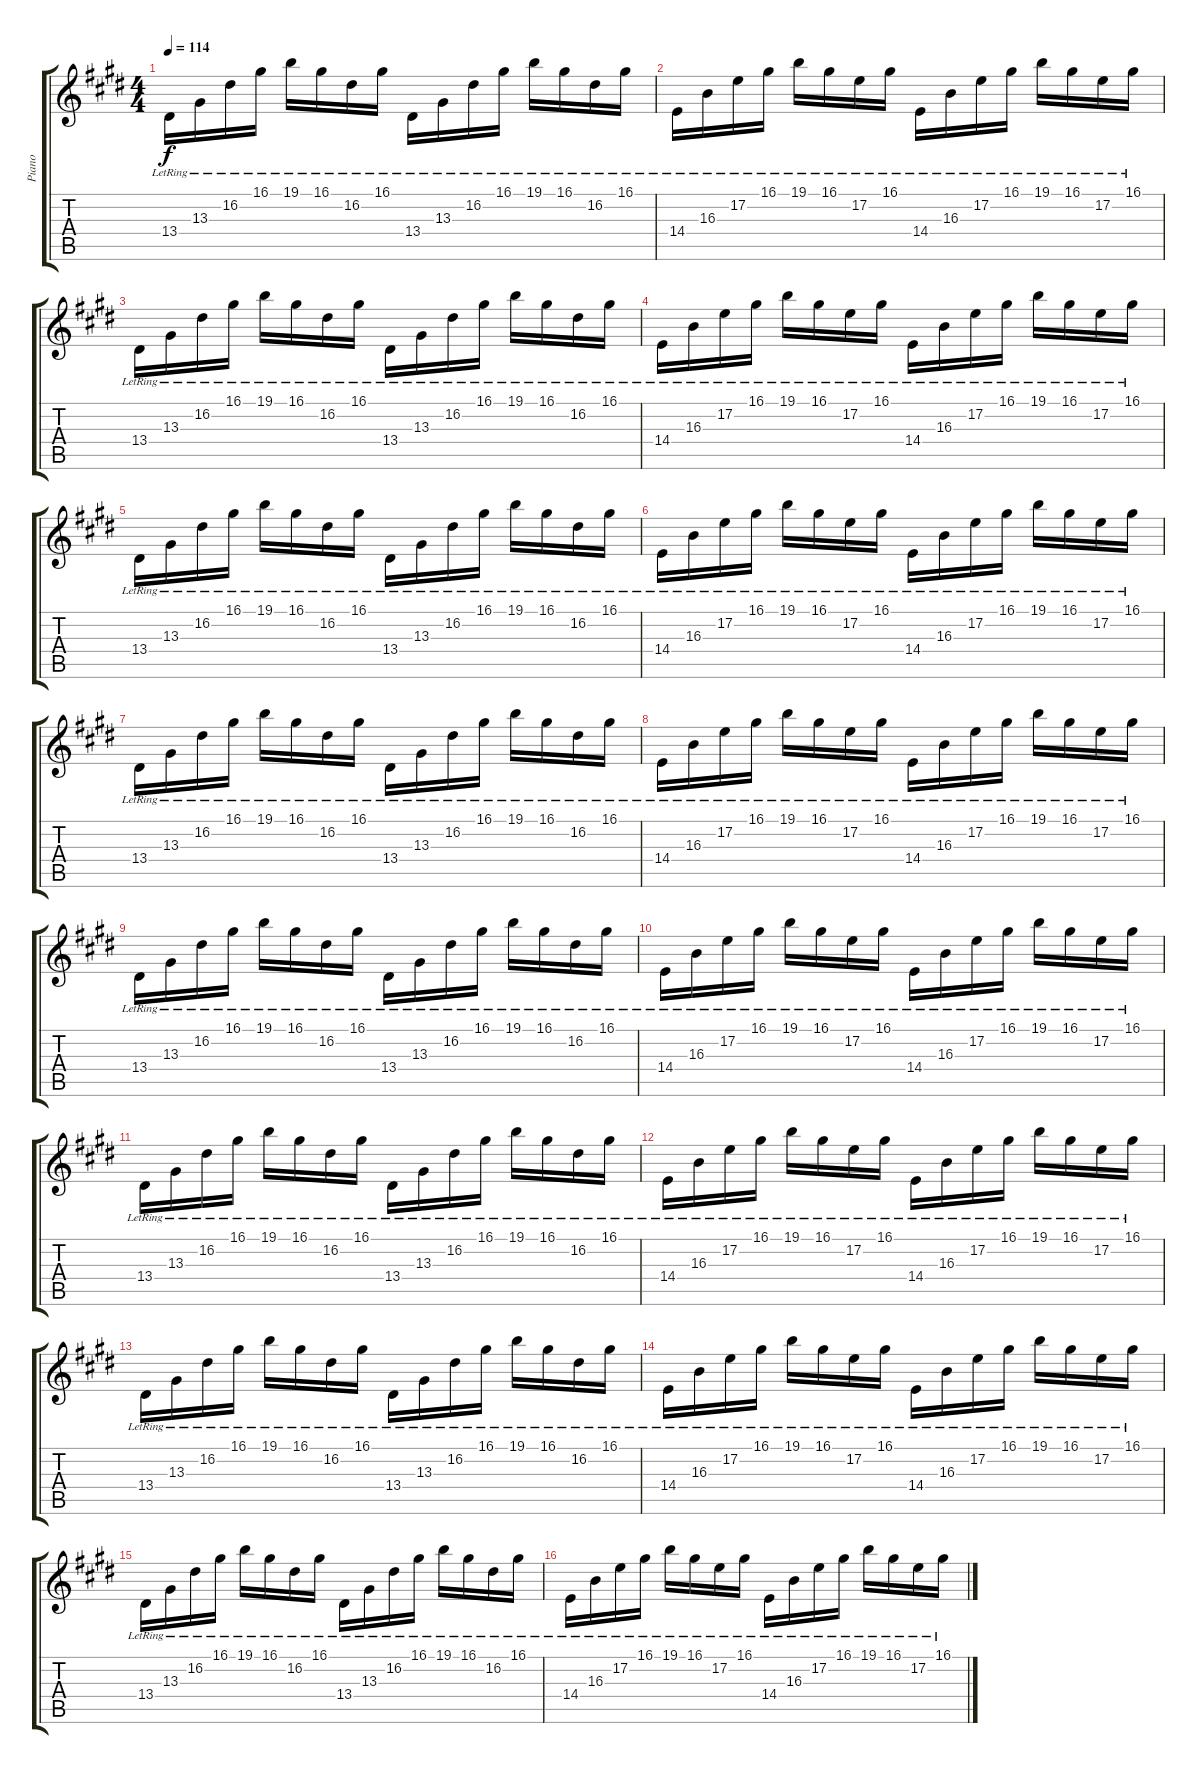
\track ("Piano" "Piano") {instrument acousticgrandpiano}
\staff {score tabs}
\tuning (E4 B3 G3 D3 A2 E2) {hide}
\ts (4 4)
\tempo 114
\clef g2
\ks e
13.4{lr}.16{dy f} 13.3{lr}.16 16.2{lr}.16 16.1{lr}.16 19.1{lr}.16 16.1{lr}.16 16.2{lr}.16 16.1{lr}.16 13.4{lr}.16 13.3{lr}.16 16.2{lr}.16 16.1{lr}.16 19.1{lr}.16 16.1{lr}.16 16.2{lr}.16 16.1{lr}.16 |
14.4{lr}.16 16.3{lr}.16 17.2{lr}.16 16.1{lr}.16 19.1{lr}.16 16.1{lr}.16 17.2{lr}.16 16.1{lr}.16 14.4{lr}.16 16.3{lr}.16 17.2{lr}.16 16.1{lr}.16 19.1{lr}.16 16.1{lr}.16 17.2{lr}.16 16.1{lr}.16 |
13.4{lr}.16 13.3{lr}.16 16.2{lr}.16 16.1{lr}.16 19.1{lr}.16 16.1{lr}.16 16.2{lr}.16 16.1{lr}.16 13.4{lr}.16 13.3{lr}.16 16.2{lr}.16 16.1{lr}.16 19.1{lr}.16 16.1{lr}.16 16.2{lr}.16 16.1{lr}.16 |
14.4{lr}.16 16.3{lr}.16 17.2{lr}.16 16.1{lr}.16 19.1{lr}.16 16.1{lr}.16 17.2{lr}.16 16.1{lr}.16 14.4{lr}.16 16.3{lr}.16 17.2{lr}.16 16.1{lr}.16 19.1{lr}.16 16.1{lr}.16 17.2{lr}.16 16.1{lr}.16 |
13.4{lr}.16 13.3{lr}.16 16.2{lr}.16 16.1{lr}.16 19.1{lr}.16 16.1{lr}.16 16.2{lr}.16 16.1{lr}.16 13.4{lr}.16 13.3{lr}.16 16.2{lr}.16 16.1{lr}.16 19.1{lr}.16 16.1{lr}.16 16.2{lr}.16 16.1{lr}.16 |
14.4{lr}.16 16.3{lr}.16 17.2{lr}.16 16.1{lr}.16 19.1{lr}.16 16.1{lr}.16 17.2{lr}.16 16.1{lr}.16 14.4{lr}.16 16.3{lr}.16 17.2{lr}.16 16.1{lr}.16 19.1{lr}.16 16.1{lr}.16 17.2{lr}.16 16.1{lr}.16 |
13.4{lr}.16 13.3{lr}.16 16.2{lr}.16 16.1{lr}.16 19.1{lr}.16 16.1{lr}.16 16.2{lr}.16 16.1{lr}.16 13.4{lr}.16 13.3{lr}.16 16.2{lr}.16 16.1{lr}.16 19.1{lr}.16 16.1{lr}.16 16.2{lr}.16 16.1{lr}.16 |
14.4{lr}.16 16.3{lr}.16 17.2{lr}.16 16.1{lr}.16 19.1{lr}.16 16.1{lr}.16 17.2{lr}.16 16.1{lr}.16 14.4{lr}.16 16.3{lr}.16 17.2{lr}.16 16.1{lr}.16 19.1{lr}.16 16.1{lr}.16 17.2{lr}.16 16.1{lr}.16 |
13.4{lr}.16 13.3{lr}.16 16.2{lr}.16 16.1{lr}.16 19.1{lr}.16 16.1{lr}.16 16.2{lr}.16 16.1{lr}.16 13.4{lr}.16 13.3{lr}.16 16.2{lr}.16 16.1{lr}.16 19.1{lr}.16 16.1{lr}.16 16.2{lr}.16 16.1{lr}.16 |
14.4{lr}.16 16.3{lr}.16 17.2{lr}.16 16.1{lr}.16 19.1{lr}.16 16.1{lr}.16 17.2{lr}.16 16.1{lr}.16 14.4{lr}.16 16.3{lr}.16 17.2{lr}.16 16.1{lr}.16 19.1{lr}.16 16.1{lr}.16 17.2{lr}.16 16.1{lr}.16 |
13.4{lr}.16 13.3{lr}.16 16.2{lr}.16 16.1{lr}.16 19.1{lr}.16 16.1{lr}.16 16.2{lr}.16 16.1{lr}.16 13.4{lr}.16 13.3{lr}.16 16.2{lr}.16 16.1{lr}.16 19.1{lr}.16 16.1{lr}.16 16.2{lr}.16 16.1{lr}.16 |
14.4{lr}.16 16.3{lr}.16 17.2{lr}.16 16.1{lr}.16 19.1{lr}.16 16.1{lr}.16 17.2{lr}.16 16.1{lr}.16 14.4{lr}.16 16.3{lr}.16 17.2{lr}.16 16.1{lr}.16 19.1{lr}.16 16.1{lr}.16 17.2{lr}.16 16.1{lr}.16 |
13.4{lr}.16 13.3{lr}.16 16.2{lr}.16 16.1{lr}.16 19.1{lr}.16 16.1{lr}.16 16.2{lr}.16 16.1{lr}.16 13.4{lr}.16 13.3{lr}.16 16.2{lr}.16 16.1{lr}.16 19.1{lr}.16 16.1{lr}.16 16.2{lr}.16 16.1{lr}.16 |
14.4{lr}.16 16.3{lr}.16 17.2{lr}.16 16.1{lr}.16 19.1{lr}.16 16.1{lr}.16 17.2{lr}.16 16.1{lr}.16 14.4{lr}.16 16.3{lr}.16 17.2{lr}.16 16.1{lr}.16 19.1{lr}.16 16.1{lr}.16 17.2{lr}.16 16.1{lr}.16 |
13.4{lr}.16 13.3{lr}.16 16.2{lr}.16 16.1{lr}.16 19.1{lr}.16 16.1{lr}.16 16.2{lr}.16 16.1{lr}.16 13.4{lr}.16 13.3{lr}.16 16.2{lr}.16 16.1{lr}.16 19.1{lr}.16 16.1{lr}.16 16.2{lr}.16 16.1{lr}.16 |
14.4{lr}.16 16.3{lr}.16 17.2{lr}.16 16.1{lr}.16 19.1{lr}.16 16.1{lr}.16 17.2{lr}.16 16.1{lr}.16 14.4{lr}.16 16.3{lr}.16 17.2{lr}.16 16.1{lr}.16 19.1{lr}.16 16.1{lr}.16 17.2{lr}.16 16.1{lr}.16
